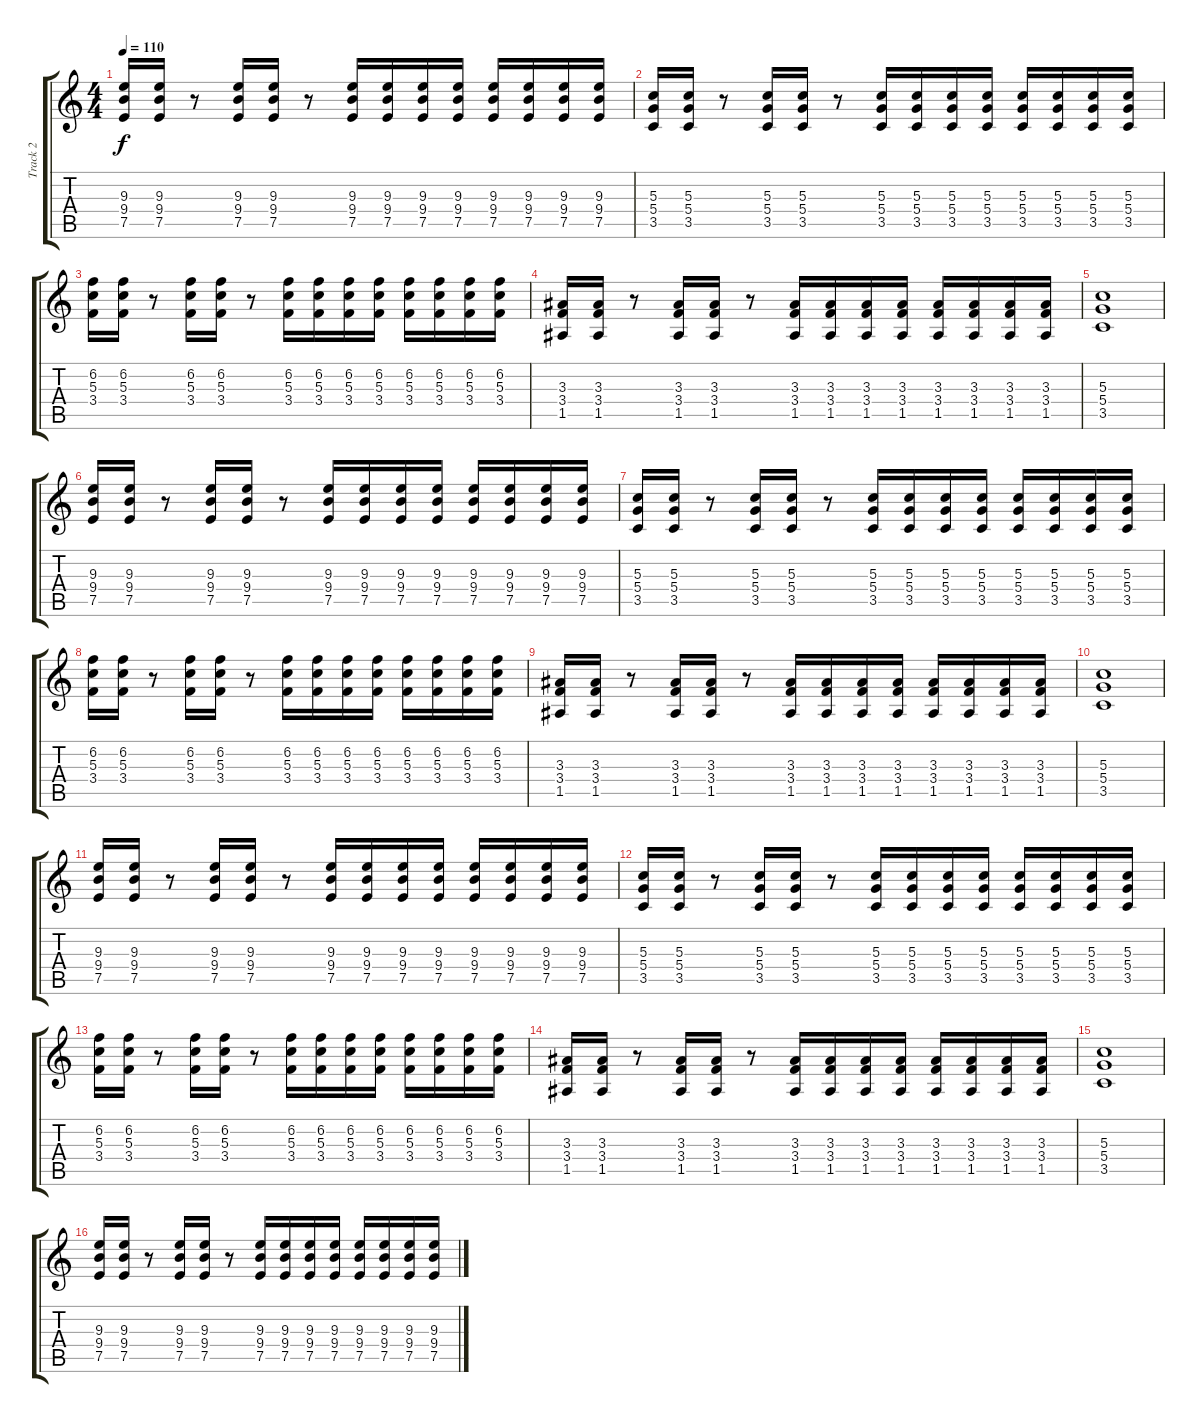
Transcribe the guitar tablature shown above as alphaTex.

\track ("Track 2" "Track 2") {instrument overdrivenguitar}
\staff {score tabs}
\tuning (E4 B3 G3 D3 A2 E2) {hide}
\ts (4 4)
\tempo 110
\clef g2
\ks c
(9.3 9.4 7.5).16{dy f} (9.3 9.4 7.5).16 r.8 (9.3 9.4 7.5).16 (9.3 9.4 7.5).16 r.8 (9.3 9.4 7.5).16 (9.3 9.4 7.5).16 (9.3 9.4 7.5).16 (9.3 9.4 7.5).16 (9.3 9.4 7.5).16 (9.3 9.4 7.5).16 (9.3 9.4 7.5).16 (9.3 9.4 7.5).16 |
(5.3 5.4 3.5).16 (5.3 5.4 3.5).16 r.8 (5.3 5.4 3.5).16 (5.3 5.4 3.5).16 r.8 (5.3 5.4 3.5).16 (5.3 5.4 3.5).16 (5.3 5.4 3.5).16 (5.3 5.4 3.5).16 (5.3 5.4 3.5).16 (5.3 5.4 3.5).16 (5.3 5.4 3.5).16 (5.3 5.4 3.5).16 |
(6.2 5.3 3.4).16 (6.2 5.3 3.4).16 r.8 (6.2 5.3 3.4).16 (6.2 5.3 3.4).16 r.8 (6.2 5.3 3.4).16 (6.2 5.3 3.4).16 (6.2 5.3 3.4).16 (6.2 5.3 3.4).16 (6.2 5.3 3.4).16 (6.2 5.3 3.4).16 (6.2 5.3 3.4).16 (6.2 5.3 3.4).16 |
(3.3 3.4 1.5).16 (3.3 3.4 1.5).16 r.8 (3.3 3.4 1.5).16 (3.3 3.4 1.5).16 r.8 (3.3 3.4 1.5).16 (3.3 3.4 1.5).16 (3.3 3.4 1.5).16 (3.3 3.4 1.5).16 (3.3 3.4 1.5).16 (3.3 3.4 1.5).16 (3.3 3.4 1.5).16 (3.3 3.4 1.5).16 |
(5.3 5.4 3.5).1 |
(9.3 9.4 7.5).16 (9.3 9.4 7.5).16 r.8 (9.3 9.4 7.5).16 (9.3 9.4 7.5).16 r.8 (9.3 9.4 7.5).16 (9.3 9.4 7.5).16 (9.3 9.4 7.5).16 (9.3 9.4 7.5).16 (9.3 9.4 7.5).16 (9.3 9.4 7.5).16 (9.3 9.4 7.5).16 (9.3 9.4 7.5).16 |
(5.3 5.4 3.5).16 (5.3 5.4 3.5).16 r.8 (5.3 5.4 3.5).16 (5.3 5.4 3.5).16 r.8 (5.3 5.4 3.5).16 (5.3 5.4 3.5).16 (5.3 5.4 3.5).16 (5.3 5.4 3.5).16 (5.3 5.4 3.5).16 (5.3 5.4 3.5).16 (5.3 5.4 3.5).16 (5.3 5.4 3.5).16 |
(6.2 5.3 3.4).16 (6.2 5.3 3.4).16 r.8 (6.2 5.3 3.4).16 (6.2 5.3 3.4).16 r.8 (6.2 5.3 3.4).16 (6.2 5.3 3.4).16 (6.2 5.3 3.4).16 (6.2 5.3 3.4).16 (6.2 5.3 3.4).16 (6.2 5.3 3.4).16 (6.2 5.3 3.4).16 (6.2 5.3 3.4).16 |
(3.3 3.4 1.5).16 (3.3 3.4 1.5).16 r.8 (3.3 3.4 1.5).16 (3.3 3.4 1.5).16 r.8 (3.3 3.4 1.5).16 (3.3 3.4 1.5).16 (3.3 3.4 1.5).16 (3.3 3.4 1.5).16 (3.3 3.4 1.5).16 (3.3 3.4 1.5).16 (3.3 3.4 1.5).16 (3.3 3.4 1.5).16 |
(5.3 5.4 3.5).1 |
(9.3 9.4 7.5).16 (9.3 9.4 7.5).16 r.8 (9.3 9.4 7.5).16 (9.3 9.4 7.5).16 r.8 (9.3 9.4 7.5).16 (9.3 9.4 7.5).16 (9.3 9.4 7.5).16 (9.3 9.4 7.5).16 (9.3 9.4 7.5).16 (9.3 9.4 7.5).16 (9.3 9.4 7.5).16 (9.3 9.4 7.5).16 |
(5.3 5.4 3.5).16 (5.3 5.4 3.5).16 r.8 (5.3 5.4 3.5).16 (5.3 5.4 3.5).16 r.8 (5.3 5.4 3.5).16 (5.3 5.4 3.5).16 (5.3 5.4 3.5).16 (5.3 5.4 3.5).16 (5.3 5.4 3.5).16 (5.3 5.4 3.5).16 (5.3 5.4 3.5).16 (5.3 5.4 3.5).16 |
(6.2 5.3 3.4).16 (6.2 5.3 3.4).16 r.8 (6.2 5.3 3.4).16 (6.2 5.3 3.4).16 r.8 (6.2 5.3 3.4).16 (6.2 5.3 3.4).16 (6.2 5.3 3.4).16 (6.2 5.3 3.4).16 (6.2 5.3 3.4).16 (6.2 5.3 3.4).16 (6.2 5.3 3.4).16 (6.2 5.3 3.4).16 |
(3.3 3.4 1.5).16 (3.3 3.4 1.5).16 r.8 (3.3 3.4 1.5).16 (3.3 3.4 1.5).16 r.8 (3.3 3.4 1.5).16 (3.3 3.4 1.5).16 (3.3 3.4 1.5).16 (3.3 3.4 1.5).16 (3.3 3.4 1.5).16 (3.3 3.4 1.5).16 (3.3 3.4 1.5).16 (3.3 3.4 1.5).16 |
(5.3 5.4 3.5).1 |
(9.3 9.4 7.5).16 (9.3 9.4 7.5).16 r.8 (9.3 9.4 7.5).16 (9.3 9.4 7.5).16 r.8 (9.3 9.4 7.5).16 (9.3 9.4 7.5).16 (9.3 9.4 7.5).16 (9.3 9.4 7.5).16 (9.3 9.4 7.5).16 (9.3 9.4 7.5).16 (9.3 9.4 7.5).16 (9.3 9.4 7.5).16
